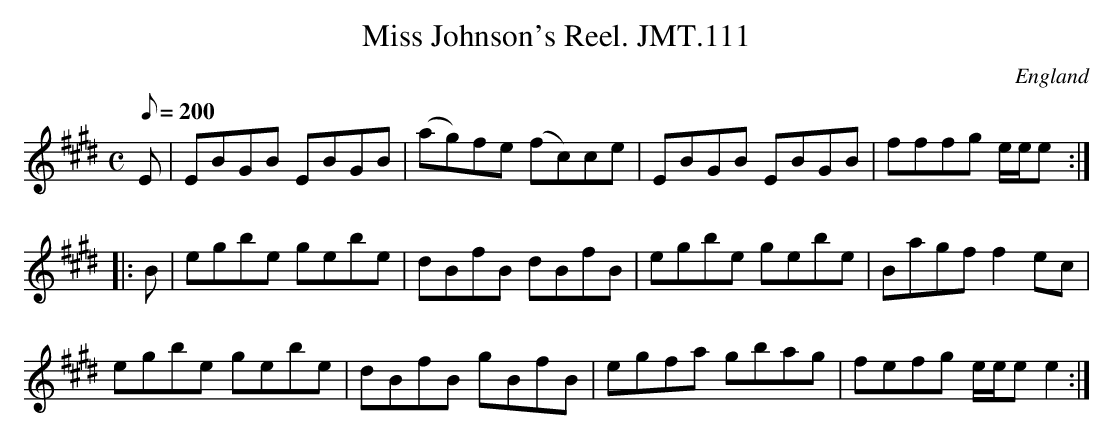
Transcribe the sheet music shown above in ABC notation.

X:1
T:Miss Johnson's Reel. JMT.111
M:C
L:1/8
Q:200
O:England
K:E
E| EBGB EBGB | (ag)fe (fc)ce | EBGB EBGB | fffg e/2e/2e :|!
|:B | egbe gebe | dBfB dBfB | egbe gebe | Bagf f2 ec |!
 egbe gebe | dBfB gBfB | egfa gbag | fefg e/2e/2e e2 :|
